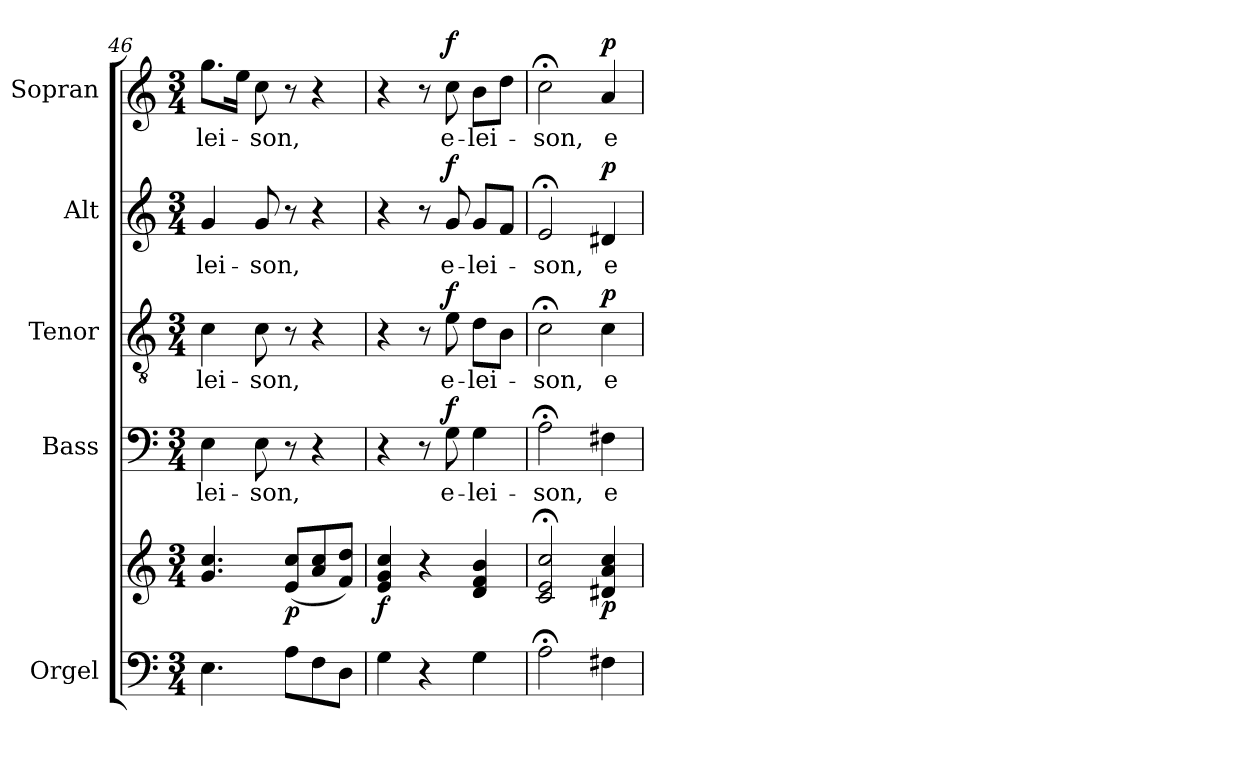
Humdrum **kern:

**kern	**kern	**dynam	**kern	**text	**dynam	**kern	**text	**dynam	**kern	**text	**dynam	**kern	**text	**dynam
*part5	*part5	*part5	*part4	*part4	*part4	*part3	*part3	*part3	*part2	*part2	*part2	*part1	*part1	*part1
*staff6	*staff5	*staff5/6	*staff4	*staff4	*staff4	*staff3	*staff3	*staff3	*staff2	*staff2	*staff2	*staff1	*staff1	*staff1
*I"Orgel	*	*	*I"Bass	*	*	*I"Tenor	*	*	*I"Alt	*	*	*I"Sopran	*	*
*I'Org.	*	*	*I'B.	*	*	*I'T.	*	*	*I'A.	*	*	*I'S.	*	*
!!LO:LB:g=z
*clefF4	*clefG2	*	*clefF4	*	*	*clefGv2	*	*	*clefG2	*	*	*clefG2	*	*
*k[]	*k[]	*	*k[]	*	*	*k[]	*	*	*k[]	*	*	*k[]	*	*
*C:	*C:	*	*C:	*	*	*C:	*	*	*C:	*	*	*C:	*	*
*M3/4	*M3/4	*	*M3/4	*	*	*M3/4	*	*	*M3/4	*	*	*M3/4	*	*
=46	=46	=46	=46	=46	=46	=46	=46	=46	=46	=46	=46	=46	=46	=46
!	!	!	!	!LO:LY:b	!	!	!LO:LY:b	!	!	!LO:LY:b	!	!	!LO:LY:b	!
4.E\	4.g/ 4.cc/	.	4E\	-lei-	.	4c\	-lei-	.	4g/	-lei-	.	8.gg\L	-lei-	.
.	.	.	.	.	.	.	.	.	.	.	.	16ee\Jk	.	.
!	!	!	!	!LO:LY:b	!	!	!LO:LY:b	!	!	!LO:LY:b	!	!	!LO:LY:b	!
.	.	.	8E\	-son,	.	8c\	-son,	.	8g/	-son,	.	8cc\	-son,	.
!	!	!LO:DY:b	!	!	!	!	!	!	!	!	!	!	!	!
8A\L	(<8e/ 8cc/L	p	8r	.	.	8r	.	.	8r	.	.	8r	.	.
8F\	8a/ 8cc/	.	4r	.	.	4r	.	.	4r	.	.	4r	.	.
8D\J	8f/ 8dd/J)	.	.	.	.	.	.	.	.	.	.	.	.	.
=47	=47	=47	=47	=47	=47	=47	=47	=47	=47	=47	=47	=47	=47	=47
!	!	!LO:DY:b	!	!	!	!	!	!	!	!	!	!	!	!
4G\	4e/ 4g/ 4cc/	f	4r	.	.	4r	.	.	4r	.	.	4r	.	.
4r	4r	.	8r	.	.	8r	.	.	8r	.	.	8r	.	.
!	!	!	!	!LO:LY:b	!LO:DY:a	!	!LO:LY:b	!LO:DY:a	!	!LO:LY:b	!LO:DY:a	!	!LO:LY:b	!LO:DY:a
.	.	.	8G\	e-	f	8e\	e-	f	8g/	e-	f	8cc\	e-	f
!	!	!	!	!LO:LY:b	!	!	!LO:LY:b	!	!	!LO:LY:b	!	!	!LO:LY:b	!
4G\	4d/ 4f/ 4b/	.	4G\	-lei-	.	8d\L	-lei-	.	8g/L	-lei-	.	8b\L	-lei-	.
.	.	.	.	.	.	8B\J	.	.	8f/J	.	.	8dd\J	.	.
=48	=48	=48	=48	=48	=48	=48	=48	=48	=48	=48	=48	=48	=48	=48
!	!	!	!	!LO:LY:b	!	!	!LO:LY:b	!	!	!LO:LY:b	!	!	!LO:LY:b	!
2A;<\	2c/;< 2e/;< 2cc/;<	.	2A;<\	-son,	.	2c;<\	-son,	.	2e;</	-son,	.	2cc;<\	-son,	.
!	!	!LO:DY:b	!	!LO:LY:b	!	!	!LO:LY:b	!LO:DY:a	!	!LO:LY:b	!LO:DY:a	!	!LO:LY:b	!LO:DY:a
4F#X\	4d#X/ 4a/ 4cc/	p	4F#X\	e-	.	4c\	e-	p	4d#X/	e-	p	4a/	e-	p
=	=	=	=	=	=	=	=	=	=	=	=	=	=	=
*-	*-	*-	*-	*-	*-	*-	*-	*-	*-	*-	*-	*-	*-	*-
